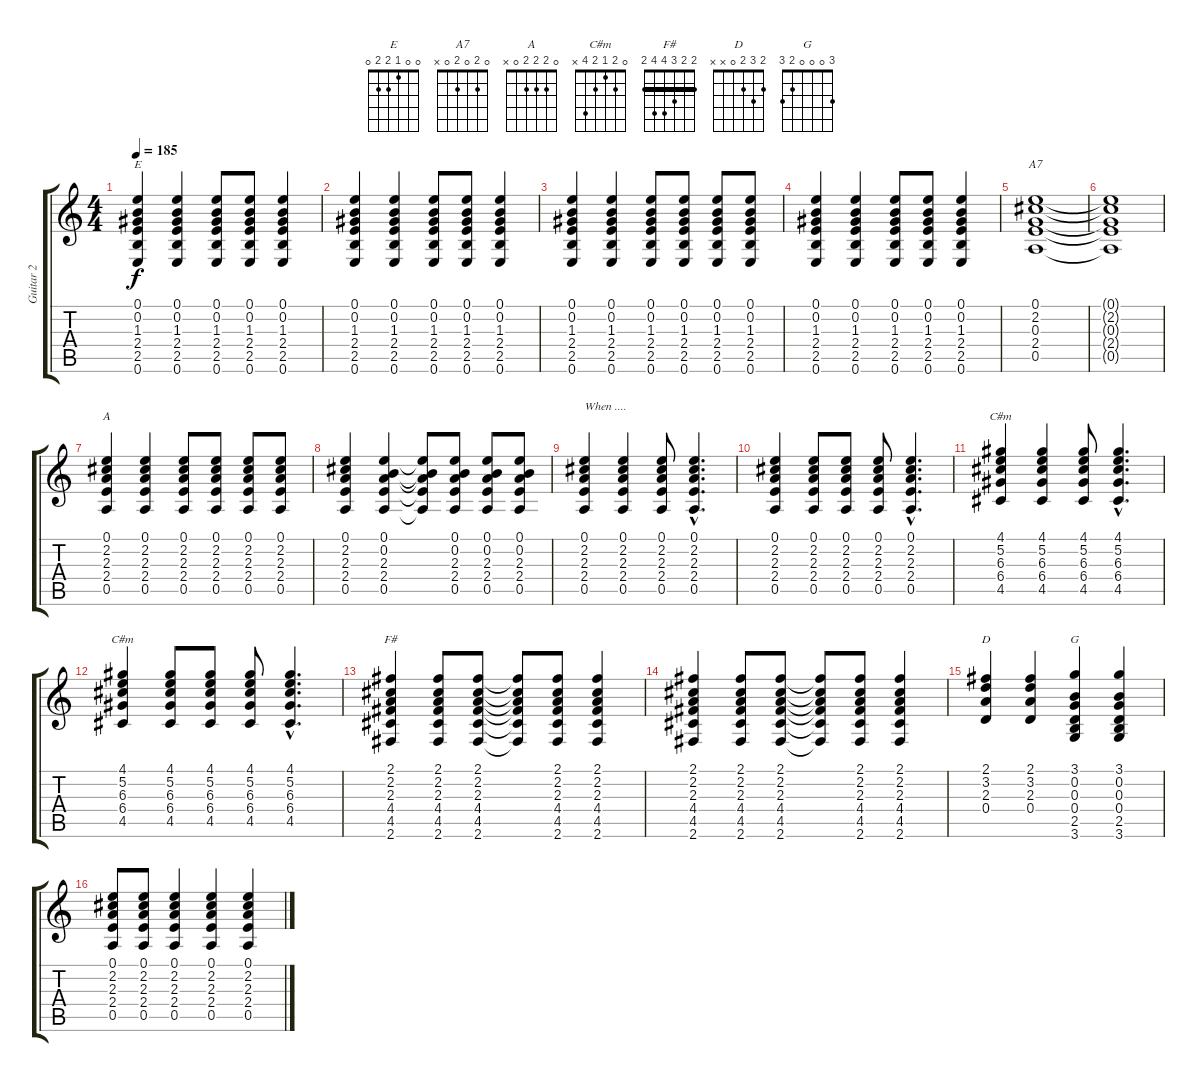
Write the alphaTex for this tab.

\track ("Guitar 2" "Guitar 2") {instrument acousticguitarsteel}
\staff {score tabs}
\tuning (E4 B3 G3 D3 A2 E2) {hide}
\chord ("E" 0 0 1 2 2 0)
\chord ("A7" 0 2 0 2 0 x)
\chord ("A" 0 2 2 2 0 x)
\chord ("C#m" 4 5 6 6 4 x) {firstfret 4 barre 4}
\chord ("C#m" 0 2 1 2 4 x)
\chord ("F#" 2 2 3 4 4 2) {barre 2}
\chord ("D" 2 3 2 0 x x)
\chord ("G" 3 0 0 0 2 3)
\ts (4 4)
\tempo 185
\clef g2
\ks c
(0.1 0.2 1.3 2.4 2.5 0.6).4{ch "E" dy f} (0.1 0.2 1.3 2.4 2.5 0.6).4 (0.1 0.2 1.3 2.4 2.5 0.6).8 (0.1 0.2 1.3 2.4 2.5 0.6).8 (0.1 0.2 1.3 2.4 2.5 0.6).4 |
(0.1 0.2 1.3 2.4 2.5 0.6).4 (0.1 0.2 1.3 2.4 2.5 0.6).4 (0.1 0.2 1.3 2.4 2.5 0.6).8 (0.1 0.2 1.3 2.4 2.5 0.6).8 (0.1 0.2 1.3 2.4 2.5 0.6).4 |
(0.1 0.2 1.3 2.4 2.5 0.6).4 (0.1 0.2 1.3 2.4 2.5 0.6).4 (0.1 0.2 1.3 2.4 2.5 0.6).8 (0.1 0.2 1.3 2.4 2.5 0.6).8 (0.1 0.2 1.3 2.4 2.5 0.6).8 (0.1 0.2 1.3 2.4 2.5 0.6).8 |
(0.1 0.2 1.3 2.4 2.5 0.6).4 (0.1 0.2 1.3 2.4 2.5 0.6).4 (0.1 0.2 1.3 2.4 2.5 0.6).8 (0.1 0.2 1.3 2.4 2.5 0.6).8 (0.1 0.2 1.3 2.4 2.5 0.6).4 |
(0.1 2.2 0.3 2.4 0.5).1{ch "A7"} |
(0.1{t} 2.2{t} 0.3{t} 2.4{t} 0.5{t}).1 |
(0.1 2.2 2.3 2.4 0.5).4{ch "A"} (0.1 2.2 2.3 2.4 0.5).4 (0.1 2.2 2.3 2.4 0.5).8 (0.1 2.2 2.3 2.4 0.5).8 (0.1 2.2 2.3 2.4 0.5).8 (0.1 2.2 2.3 2.4 0.5).8 |
(0.1 2.2 2.3 2.4 0.5).4 (0.1 0.2 2.3 2.4 0.5).4 (0.1{t} 0.2{t} 2.3{t} 2.4{t} 0.5{t}).8 (0.1 0.2 2.3 2.4 0.5).8 (0.1 0.2 2.3 2.4 0.5).8 (0.1 0.2 2.3 2.4 0.5).8 |
(0.1 2.2 2.3 2.4 0.5).4{txt "When ...."} (0.1 2.2 2.3 2.4 0.5).4 (0.1 2.2 2.3 2.4 0.5).8 (0.1{hac} 2.2{hac} 2.3{hac} 2.4{hac} 0.5{hac}).4{d} |
(0.1 2.2 2.3 2.4 0.5).4 (0.1 2.2 2.3 2.4 0.5).8 (0.1 2.2 2.3 2.4 0.5).8 (0.1 2.2 2.3 2.4 0.5).8 (0.1{hac} 2.2{hac} 2.3{hac} 2.4{hac} 0.5{hac}).4{d} |
(4.1 5.2 6.3 6.4 4.5).4{ch "C#m"} (4.1 5.2 6.3 6.4 4.5).4 (4.1 5.2 6.3 6.4 4.5).8 (4.1{hac} 5.2{hac} 6.3{hac} 6.4{hac} 4.5{hac}).4{d} |
(4.1 5.2 6.3 6.4 4.5).4{ch "C#m"} (4.1 5.2 6.3 6.4 4.5).8 (4.1 5.2 6.3 6.4 4.5).8 (4.1 5.2 6.3 6.4 4.5).8 (4.1{hac} 5.2{hac} 6.3{hac} 6.4{hac} 4.5{hac}).4{d} |
(2.1 2.2 2.3 4.4 4.5 2.6).4{ch "F#"} (2.1 2.2 2.3 4.4 4.5 2.6).8 (2.1 2.2 2.3 4.4 4.5 2.6).8 (2.1{t} 2.2{t} 2.3{t} 4.4{t} 4.5{t} 2.6{t}).8 (2.1 2.2 2.3 4.4 4.5 2.6).8 (2.1 2.2 2.3 4.4 4.5 2.6).4 |
(2.1 2.2 2.3 4.4 4.5 2.6).4 (2.1 2.2 2.3 4.4 4.5 2.6).8 (2.1 2.2 2.3 4.4 4.5 2.6).8 (2.1{t} 2.2{t} 2.3{t} 4.4{t} 4.5{t} 2.6{t}).8 (2.1 2.2 2.3 4.4 4.5 2.6).8 (2.1 2.2 2.3 4.4 4.5 2.6).4 |
(2.1 3.2 2.3 0.4).4{ch "D"} (2.1 3.2 2.3 0.4).4 (3.1 0.2 0.3 0.4 2.5 3.6).4{ch "G"} (3.1 0.2 0.3 0.4 2.5 3.6).4 |
(0.1 2.2 2.3 2.4 0.5).8 (0.1 2.2 2.3 2.4 0.5).8 (0.1 2.2 2.3 2.4 0.5).4 (0.1 2.2 2.3 2.4 0.5).4 (0.1 2.2 2.3 2.4 0.5).4
